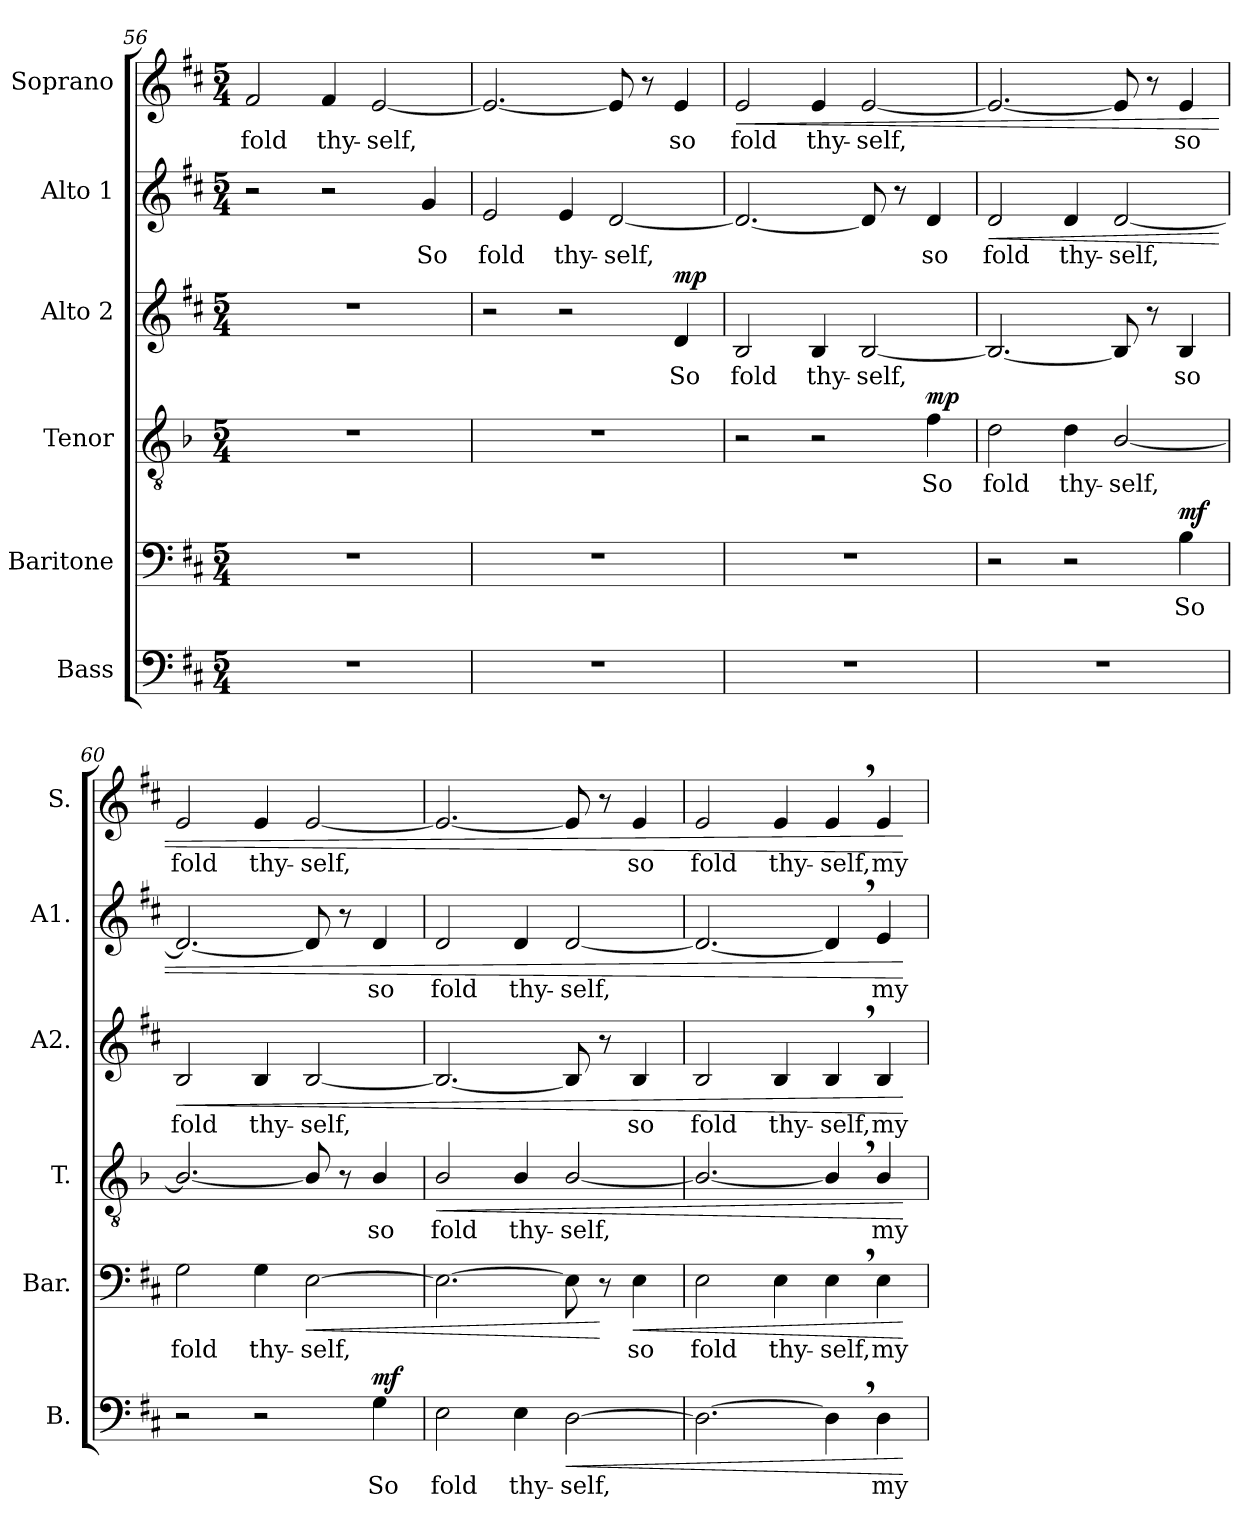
**kern	**text	**dynam	**kern	**text	**dynam	**kern	**text	**dynam	**kern	**text	**dynam	**kern	**text	**dynam	**kern	**text	**dynam
*part6	*part6	*part6	*part5	*part5	*part5	*part4	*part4	*part4	*part3	*part3	*part3	*part2	*part2	*part2	*part1	*part1	*part1
*staff6	*staff6	*staff6	*staff5	*staff5	*staff5	*staff4	*staff4	*staff4	*staff3	*staff3	*staff3	*staff2	*staff2	*staff2	*staff1	*staff1	*staff1
*I"Bass	*	*	*I"Baritone	*	*	*I"Tenor	*	*	*I"Alto 2	*	*	*I"Alto 1	*	*	*I"Soprano	*	*
*I'B.	*	*	*I'Bar.	*	*	*I'T.	*	*	*I'A2.	*	*	*I'A1.	*	*	*I'S.	*	*
*clefF4	*	*	*clefF4	*	*	*clefGv2	*	*	*clefG2	*	*	*clefG2	*	*	*clefG2	*	*
*	*	*	*	*	*	*ITrd2c3	*	*	*	*	*	*	*	*	*	*	*
*k[f#c#]	*	*	*k[f#c#]	*	*	*k[f#c#]	*	*	*k[f#c#]	*	*	*k[f#c#]	*	*	*k[f#c#]	*	*
*M5/4	*	*	*M5/4	*	*	*M5/4	*	*	*M5/4	*	*	*M5/4	*	*	*M5/4	*	*
=56	=56	=56	=56	=56	=56	=56	=56	=56	=56	=56	=56	=56	=56	=56	=56	=56	=56
4%5r	.	.	4%5r	.	.	4%5r	.	.	4%5r	.	.	2r	.	.	2f#/	fold	.
.	.	.	.	.	.	.	.	.	.	.	.	2r	.	.	4f#/	thy-	.
.	.	.	.	.	.	.	.	.	.	.	.	.	.	.	[2e/	-self,	.
.	.	.	.	.	.	.	.	.	.	.	.	4g/	So	.	.	.	.
=57	=57	=57	=57	=57	=57	=57	=57	=57	=57	=57	=57	=57	=57	=57	=57	=57	=57
4%5r	.	.	4%5r	.	.	4%5r	.	.	2r	.	.	2e/	fold	.	2.e/_	.	.
.	.	.	.	.	.	.	.	.	2r	.	.	4e/	thy-	.	.	.	.
.	.	.	.	.	.	.	.	.	.	.	.	[2d/	-self,	.	8e/]	.	.
.	.	.	.	.	.	.	.	.	.	.	.	.	.	.	8r	.	.
!	!	!	!	!	!	!	!	!	!	!	!LO:DY:a	!	!	!	!	!	!
.	.	.	.	.	.	.	.	.	4d/	So	mp	.	.	.	4e/	so	.
=58	=58	=58	=58	=58	=58	=58	=58	=58	=58	=58	=58	=58	=58	=58	=58	=58	=58
!	!	!	!	!	!	!	!	!	!	!	!	!	!	!	!	!	!LO:HP:b
4%5r	.	.	4%5r	.	.	2r	.	.	2B/	fold	.	2.d/_	.	.	2e/	fold	<
.	.	.	.	.	.	2r	.	.	4B/	thy-	.	.	.	.	4e/	thy-	.
.	.	.	.	.	.	.	.	.	[2B/	-self,	.	8d/]	.	.	[2e/	-self,	.
.	.	.	.	.	.	.	.	.	.	.	.	8r	.	.	.	.	.
!	!	!	!	!	!	!	!	!LO:DY:a	!	!	!	!	!	!	!	!	!
.	.	.	.	.	.	4d\	So	mp	.	.	.	4d/	so	.	.	.	.
=59	=59	=59	=59	=59	=59	=59	=59	=59	=59	=59	=59	=59	=59	=59	=59	=59	=59
!	!	!	!	!	!	!	!	!	!	!	!	!	!	!LO:HP:b	!	!	!
4%5r	.	.	2r	.	.	2B\	fold	.	2.B/_	.	.	2d/	fold	<	2.e/_	.	.
.	.	.	2r	.	.	4B\	thy-	.	.	.	.	4d/	thy-	.	.	.	.
.	.	.	.	.	.	[2G/	-self,	.	8B/]	.	.	[2d/	-self,	.	8e/]	.	.
.	.	.	.	.	.	.	.	.	8r	.	.	.	.	.	8r	.	.
!	!	!	!	!	!LO:DY:a	!	!	!	!	!	!	!	!	!	!	!	!
.	.	.	4B\	So	mf	.	.	.	4B/	so	.	.	.	.	4e/	so	.
=60	=60	=60	=60	=60	=60	=60	=60	=60	=60	=60	=60	=60	=60	=60	=60	=60	=60
!	!	!	!	!	!	!	!	!	!	!	!LO:HP:b	!	!	!	!	!	!
2r	.	.	2G\	fold	.	2.G/_	.	.	2B/	fold	<	2.d/_	.	.	2e/	fold	.
2r	.	.	4G\	thy-	.	.	.	.	4B/	thy-	.	.	.	.	4e/	thy-	.
!	!	!	!	!	!LO:HP:b	!	!	!	!	!	!	!	!	!	!	!	!
.	.	.	[2E\	-self,	<	8G/]	.	.	[2B/	-self,	.	8d/]	.	.	[2e/	-self,	.
.	.	.	.	.	.	8r	.	.	.	.	.	8r	.	.	.	.	.
!	!	!LO:DY:a	!	!	!	!	!	!	!	!	!	!	!	!	!	!	!
4G\	So	mf	.	.	.	4G/	so	.	.	.	.	4d/	so	.	.	.	.
!!LO:PB:g=z
=61	=61	=61	=61	=61	=61	=61	=61	=61	=61	=61	=61	=61	=61	=61	=61	=61	=61
!	!	!	!	!	!	!	!	!LO:HP:b	!	!	!	!	!	!	!	!	!
2E\	fold	.	2.E\_	.	.	2G/	fold	<	2.B/_	.	.	2d/	fold	.	2.e/_	.	.
4E\	thy-	.	.	.	.	4G/	thy-	.	.	.	.	4d/	thy-	.	.	.	.
!	!	!LO:HP:b	!	!	!	!	!	!	!	!	!	!	!	!	!	!	!
[2D\	-self,	<	8E\]	.	.	[2G/	-self,	.	8B/]	.	.	[2d/	-self,	.	8e/]	.	.
.	.	.	8r	.	[	.	.	.	8r	.	.	.	.	.	8r	.	.
!	!	!	!	!	!LO:HP:b	!	!	!	!	!	!	!	!	!	!	!	!
.	.	.	4E\	so	<	.	.	.	4B/	so	.	.	.	.	4e/	so	.
=62	=62	=62	=62	=62	=62	=62	=62	=62	=62	=62	=62	=62	=62	=62	=62	=62	=62
2.D\_	.	.	2E\	fold	.	2.G/_	.	.	2B/	fold	.	2.d/_	.	.	2e/	fold	.
.	.	.	4E\	thy-	.	.	.	.	4B/	thy-	.	.	.	.	4e/	thy-	.
4D,\]	.	.	4E,\	-self,	.	4G,/]	.	.	4B,/	-self,	.	4d,/]	.	.	4e,/	-self,	.
4D\	my	.	4E\	my	.	4G/	my-	.	4B/	my	.	4e/	my	.	4e/	my	.
.	.	[	.	.	[	.	.	[	.	.	[	.	.	[	.	.	[
=	=	=	=	=	=	=	=	=	=	=	=	=	=	=	=	=	=
*-	*-	*-	*-	*-	*-	*-	*-	*-	*-	*-	*-	*-	*-	*-	*-	*-	*-
